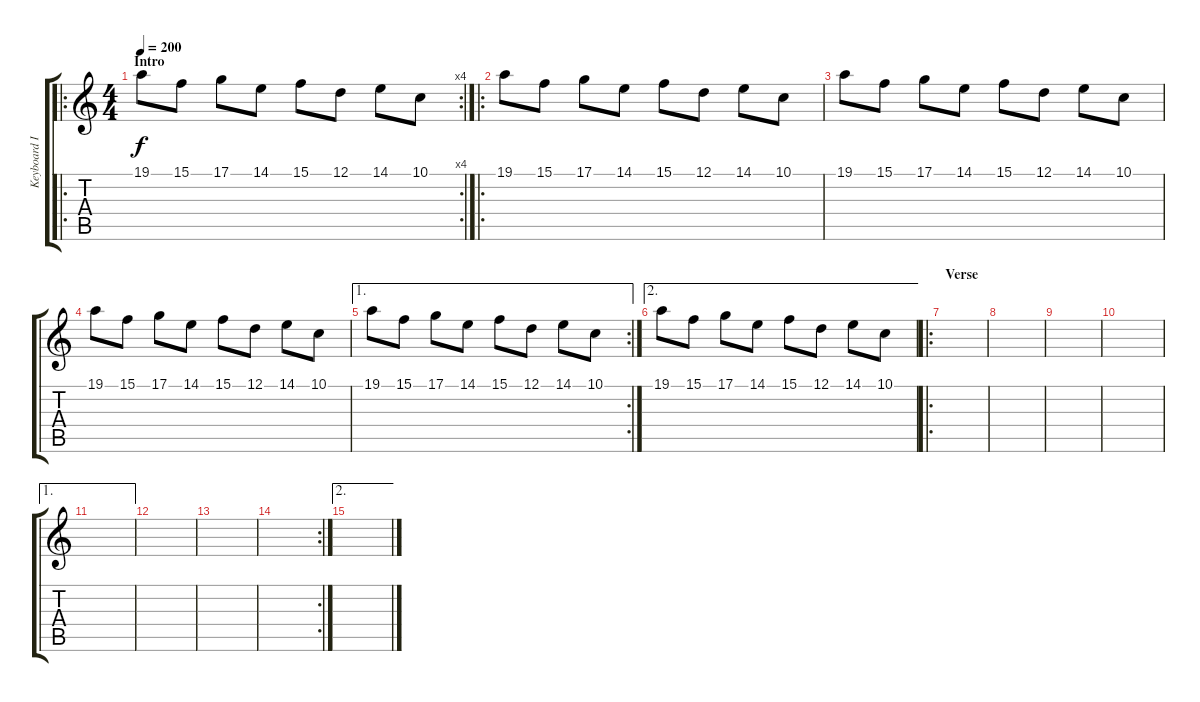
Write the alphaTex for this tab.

\track ("Keyboard Intro" "Keyboard I") {instrument orchestralharp}
\staff {score tabs}
\tuning (D4 A3 F3 C3 G2 D2) {hide}
\ro
\rc 4
\ts (4 4)
\section ("" "Intro")
\tempo 200
\clef g2
\ks c
19.1.8{dy f instrument orchestralharp} 15.1.8 17.1.8 14.1.8 15.1.8 12.1.8 14.1.8 10.1.8 |
\ro
19.1.8{instrument tubularbells} 15.1.8 17.1.8 14.1.8 15.1.8 12.1.8 14.1.8 10.1.8 |
19.1.8 15.1.8 17.1.8 14.1.8 15.1.8 12.1.8 14.1.8 10.1.8 |
19.1.8 15.1.8 17.1.8 14.1.8 15.1.8 12.1.8 14.1.8 10.1.8 |
\ae 1
\rc 2
19.1.8 15.1.8 17.1.8 14.1.8 15.1.8 12.1.8 14.1.8 10.1.8 |
\ae 2
19.1.8 15.1.8 17.1.8 14.1.8 15.1.8 12.1.8 14.1.8 10.1.8 |
\ro
\section ("" "Verse")
|
|
|
|
\ae 1
|
|
|
\rc 2
|
\ae 2
